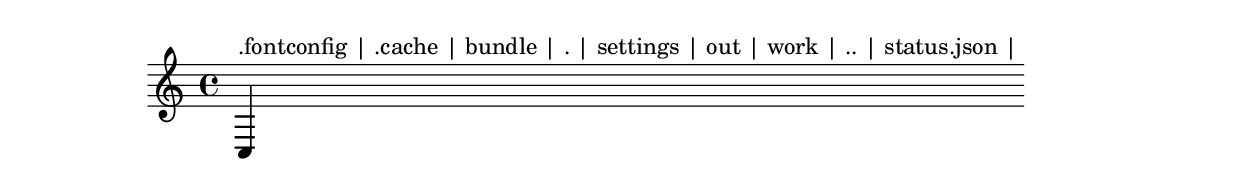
% this lists the contents of a specified directory
#(define s "")
#(begin (define dir (opendir "/tmp"))
   (do ((entry (readdir dir) (readdir dir)))
       ((eof-object? entry))
      (set! s (string-append s entry " | ")))
  (closedir dir))
\score {
c^#s
}
\layout {}
